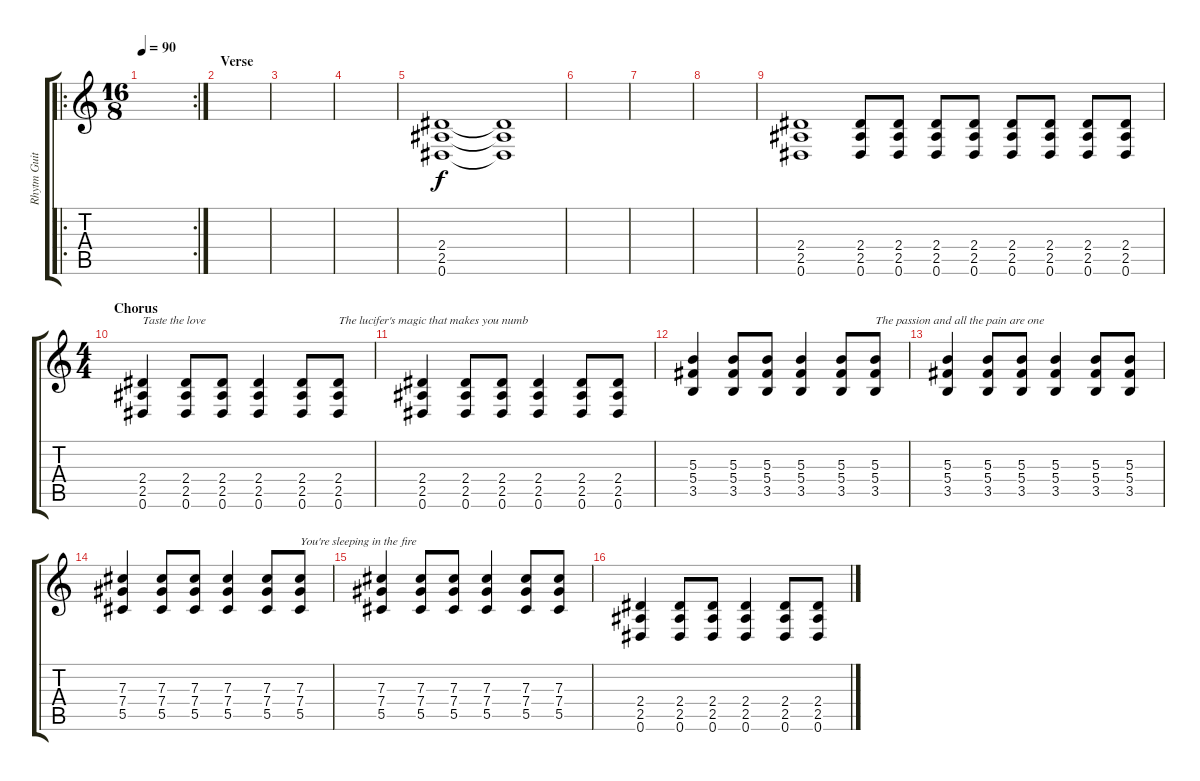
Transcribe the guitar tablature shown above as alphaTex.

\track ("Rhytm Guitar" "Rhytm Guit") {instrument distortionguitar}
\staff {score tabs}
\tuning (Eb4 Bb3 Gb3 Db3 Ab2 Eb2) {hide}
\ro
\rc 2
\ts (16 8)
\tempo 90
\clef g2
\ks c
|
\section ("" "Verse")
|
|
|
(2.4 2.5 0.6).1 (2.4{t} 2.5{t} 0.6{t}).1 |
|
|
|
(2.4 2.5 0.6).1 (2.4 2.5 0.6).8 (2.4 2.5 0.6).8 (2.4 2.5 0.6).8 (2.4 2.5 0.6).8 (2.4 2.5 0.6).8 (2.4 2.5 0.6).8 (2.4 2.5 0.6).8 (2.4 2.5 0.6).8 |
\ts (4 4)
\section ("" "Chorus")
(2.4 2.5 0.6).4{txt "Taste the love"} (2.4 2.5 0.6).8 (2.4 2.5 0.6).8 (2.4 2.5 0.6).4 (2.4 2.5 0.6).8 (2.4 2.5 0.6).8{txt "The lucifer's magic that makes you numb"} |
(2.4 2.5 0.6).4 (2.4 2.5 0.6).8 (2.4 2.5 0.6).8 (2.4 2.5 0.6).4 (2.4 2.5 0.6).8 (2.4 2.5 0.6).8 |
(5.3 5.4 3.5).4 (5.3 5.4 3.5).8 (5.3 5.4 3.5).8 (5.3 5.4 3.5).4 (5.3 5.4 3.5).8 (5.3 5.4 3.5).8{txt "The passion and all the pain are one"} |
(5.3 5.4 3.5).4 (5.3 5.4 3.5).8 (5.3 5.4 3.5).8 (5.3 5.4 3.5).4 (5.3 5.4 3.5).8 (5.3 5.4 3.5).8 |
(7.3 7.4 5.5).4 (7.3 7.4 5.5).8 (7.3 7.4 5.5).8 (7.3 7.4 5.5).4 (7.3 7.4 5.5).8 (7.3 7.4 5.5).8{txt "You're sleeping in the fire"} |
(7.3 7.4 5.5).4 (7.3 7.4 5.5).8 (7.3 7.4 5.5).8 (7.3 7.4 5.5).4 (7.3 7.4 5.5).8 (7.3 7.4 5.5).8 |
(2.4 2.5 0.6).4 (2.4 2.5 0.6).8 (2.4 2.5 0.6).8 (2.4 2.5 0.6).4 (2.4 2.5 0.6).8 (2.4 2.5 0.6).8
